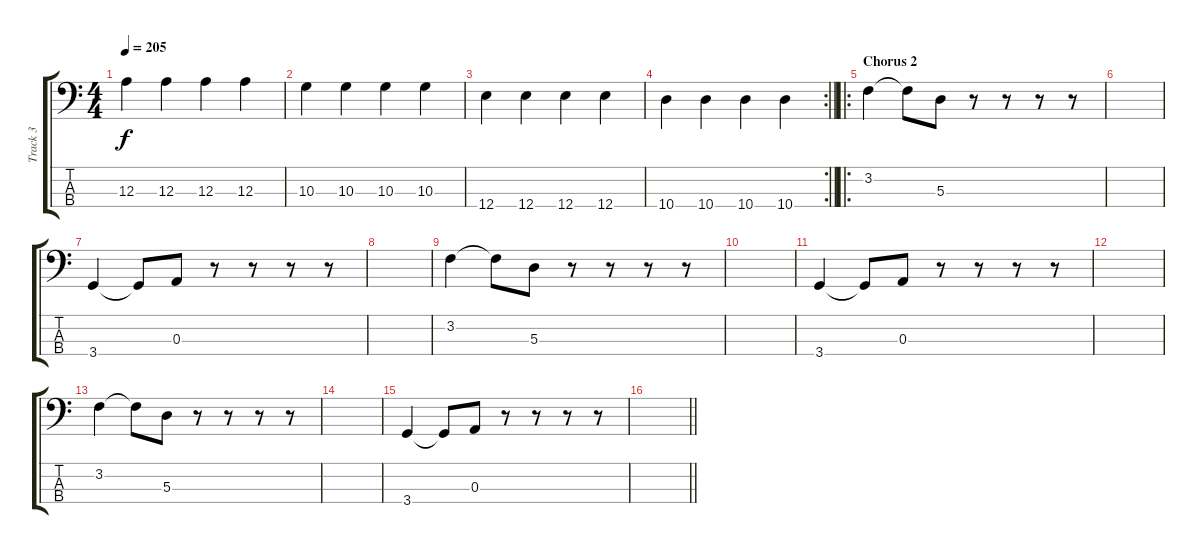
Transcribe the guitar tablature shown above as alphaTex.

\track ("Track 3" "Track 3") {instrument electricbassfinger}
\staff {score tabs}
\tuning (G2 D2 A1 E1) {hide}
\ts (4 4)
\tempo 205
\clef f4
\ks c
12.3.4{dy f} 12.3.4 12.3.4 12.3.4 |
10.3.4 10.3.4 10.3.4 10.3.4 |
12.4.4 12.4.4 12.4.4 12.4.4 |
\rc 2
\barLineRight lightlight
10.4.4 10.4.4 10.4.4 10.4.4 |
\ro
\section ("" "Chorus 2")
3.2.4 3.2{t}.8 5.3.8 r.8 r.8 r.8 r.8 |
|
3.4.4 3.4{t}.8 0.3.8 r.8 r.8 r.8 r.8 |
|
3.2.4 3.2{t}.8 5.3.8 r.8 r.8 r.8 r.8 |
|
3.4.4 3.4{t}.8 0.3.8 r.8 r.8 r.8 r.8 |
|
3.2.4 3.2{t}.8 5.3.8 r.8 r.8 r.8 r.8 |
|
3.4.4 3.4{t}.8 0.3.8 r.8 r.8 r.8 r.8 |
\barLineRight lightlight
